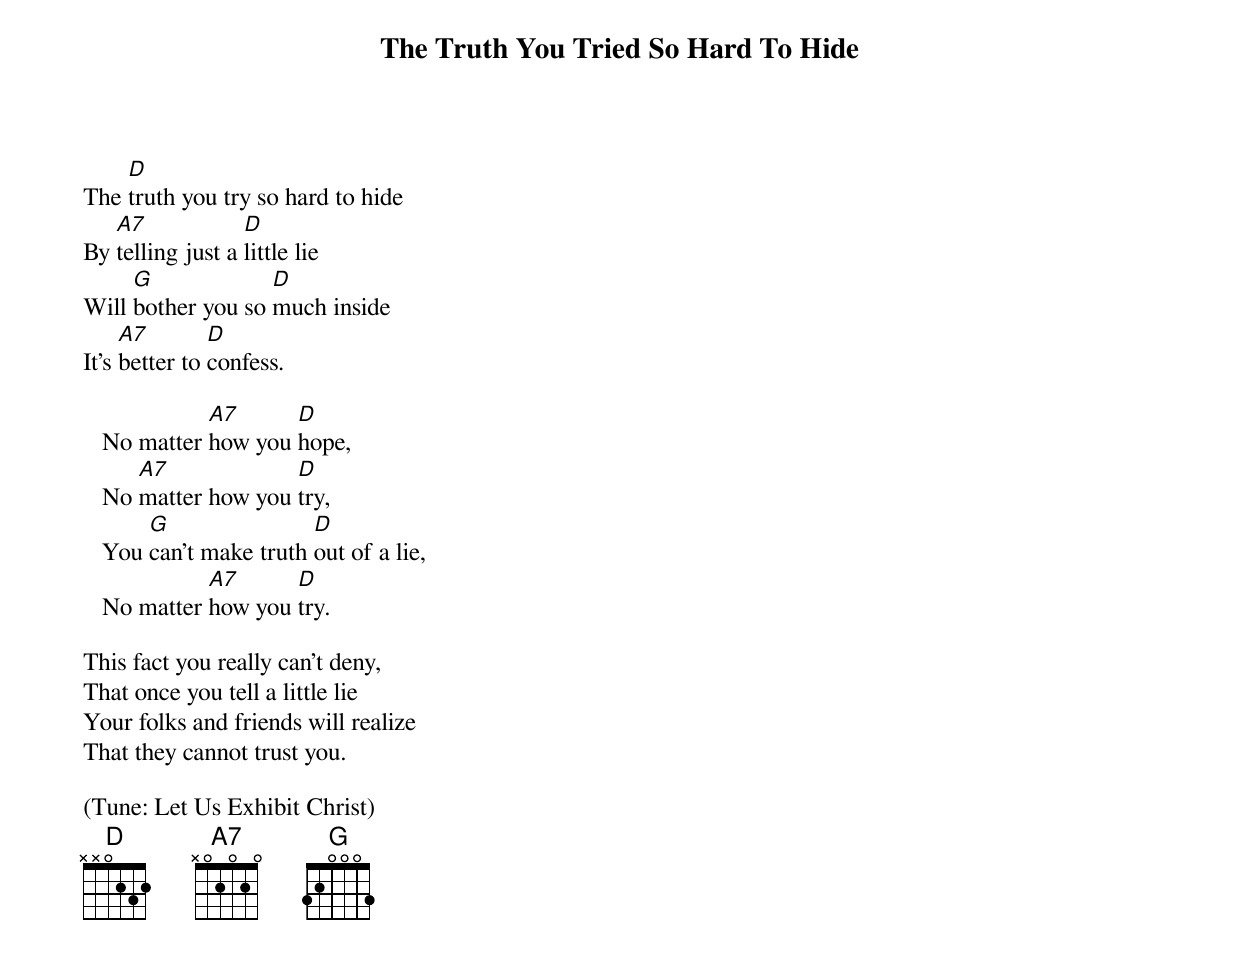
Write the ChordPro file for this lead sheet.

{title: The Truth You Tried So Hard To Hide}


The [D]truth you try so hard to hide
By [A7]telling just a [D]little lie
Will [G]bother you so [D]much inside
It's [A7]better to [D]confess.

   No matter [A7]how you [D]hope,
   No [A7]matter how you [D]try,
   You [G]can't make truth [D]out of a lie,
   No matter [A7]how you [D]try.

This fact you really can't deny,
That once you tell a little lie
Your folks and friends will realize
That they cannot trust you.

(Tune: Let Us Exhibit Christ)
